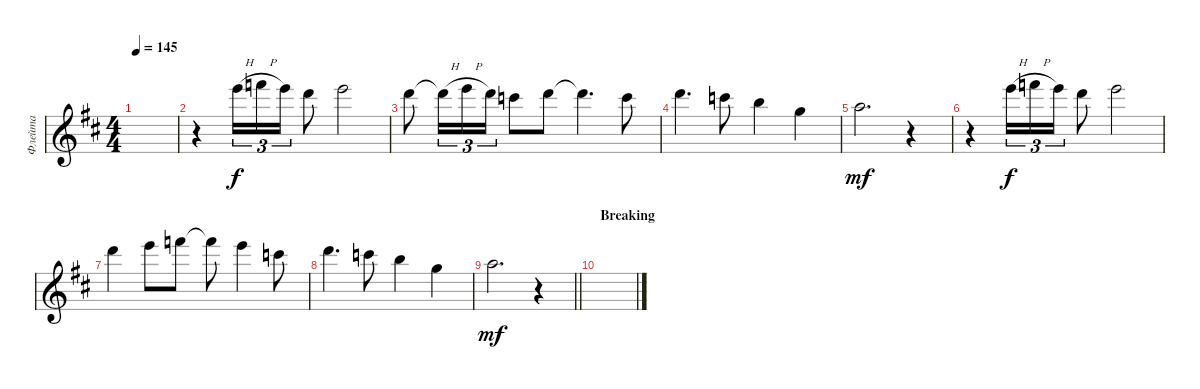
\track ("Флейта" "Флейта") {instrument panflute}
\staff {score}
\tuning (E5 B4 G4 D4 A3 E3) {hide}
\ts (4 4)
\tempo 145
\clef g2
\ks bminor
|
r.4 12.1{h}.16{tu (3 2)} 13.1{h}.16{tu (3 2)} 12.1.16{tu (3 2)} 10.1.8 12.1.2 |
10.1.8 10.1{h t}.16{tu (3 2)} 12.1{h}.16{tu (3 2)} 10.1.16{tu (3 2)} 8.1.8 10.1.8 10.1{t}.4{d} 8.1.8 |
10.1.4{d} 8.1.8 7.1.4 3.1.4 |
5.1.2{d dy mf} r.4 |
r.4 12.1{h}.16{tu (3 2) dy f} 13.1{h}.16{tu (3 2)} 12.1.16{tu (3 2)} 10.1.8 12.1.2 |
10.1.4 12.1.8 13.1.8 13.1{t}.8 12.1.4 8.1.8 |
10.1.4{d} 8.1.8 7.1.4 3.1.4 |
\barLineRight lightlight
5.1.2{d dy mf} r.4 |
\section ("" "Breaking")
